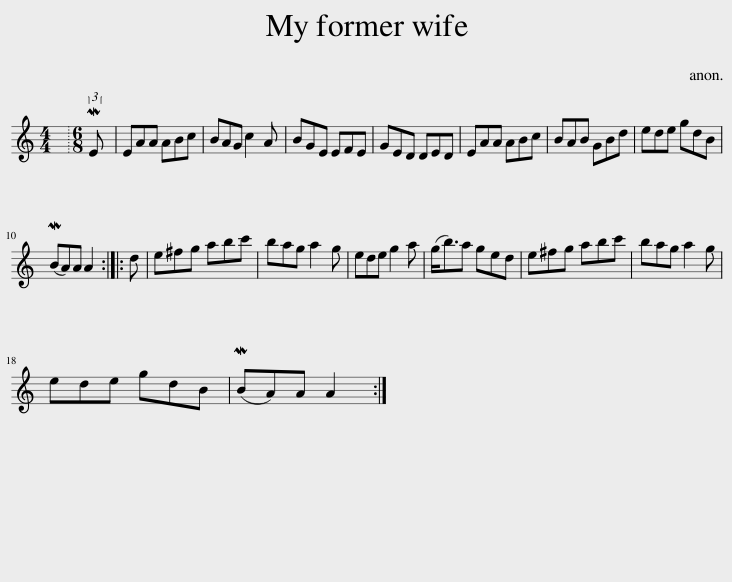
X:1
L:1/8
M:4/4
I:linebreak $
K:C
V:1 treble
V:1
 x8 |[M:6/8] (3:2:1ME x/12 | EAA ABc | BAG c2 A | BGE EFE | %5
 GED DED | EAA ABc | BAB GBd | ede gdB |$ (MBA)A A2 :: %10
 d | e^fg abc' | bag a2 g | ede g2 a | (g<b)a ged | %15
 e^fg abc' | bag a2 g |$ ede gdB | (MBA)A A2 :| %19
